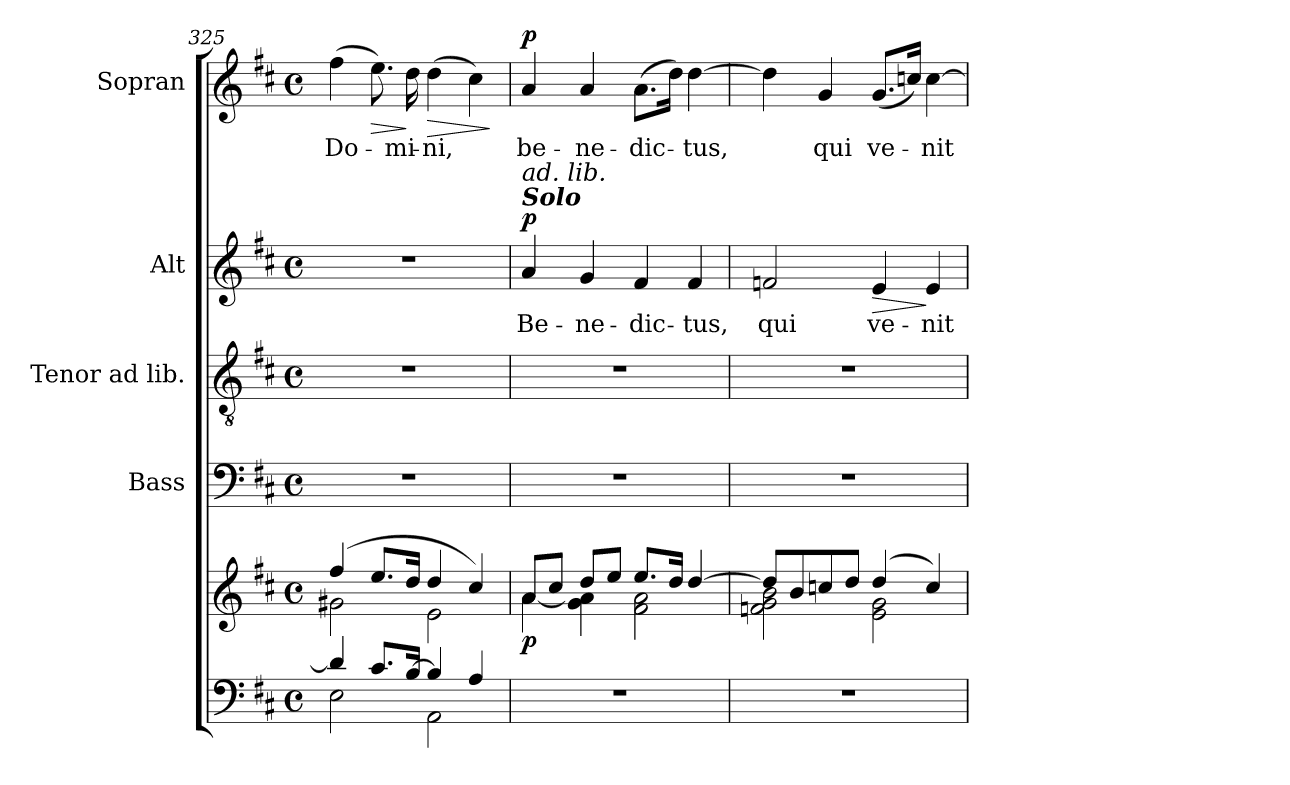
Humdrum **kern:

**kern	**kern	**dynam	**kern	**kern	**kern	**text	**dynam	**kern	**text	**dynam
*part5	*part5	*part5	*part4	*part3	*part2	*part2	*part2	*part1	*part1	*part1
*staff6	*staff5	*staff5/6	*staff4	*staff3	*staff2	*staff2	*staff2	*staff1	*staff1	*staff1
*	*	*	*I"Bass	*I"Tenor ad lib.	*I"Alt	*	*	*I"Sopran	*	*
*	*	*	*I'B.	*I'T.	*I'A.	*	*	*I'S.	*	*
*clefF4	*clefG2	*	*clefF4	*clefGv2	*clefG2	*	*	*clefG2	*	*
*k[f#c#]	*k[f#c#]	*	*k[f#c#]	*k[f#c#]	*k[f#c#]	*	*	*k[f#c#]	*	*
*D:	*D:	*	*D:	*D:	*D:	*	*	*D:	*	*
*M4/4	*M4/4	*	*M4/4	*M4/4	*M4/4	*	*	*M4/4	*	*
*met(c)	*met(c)	*	*met(c)	*met(c)	*met(c)	*	*	*met(c)	*	*
=325	=325	=325	=325	=325	=325	=325	=325	=325	=325	=325
*^	*^	*	*	*	*	*	*	*	*	*
!	!	!	!	!	!	!	!	!	!	!	!LO:LY:b	!
4d/]	2E\	(4ff#/	2g#X\	.	1r	1r	1r	.	.	(>4ff#\	Do-	.
!	!	!	!	!	!	!	!	!	!	!	!	!LO:HP:b
8.c#/L	.	8.ee/L	.	.	.	.	.	.	.	8.ee\)	.	>
!	!	!	!	!	!	!	!	!	!	!	!LO:LY:b	!
[>16B/Jk	.	16dd/Jk	.	.	.	.	.	.	.	16dd\	-mi-	]
!	!	!	!	!	!	!	!	!	!	!	!LO:LY:b	!LO:HP:b
4B/]	2AA\	4dd/	2e\	.	.	.	.	.	.	(>4dd\	-ni,	>
4A/	.	4cc#/)	.	.	.	.	.	.	.	4cc#\)	.	.
*v	*v	*	*	*	*	*	*	*	*	*	*	*
*	*v	*v	*	*	*	*	*	*	*	*	*
.	.	.	.	.	.	.	.	.	.	]
!!LO:PB:g=z
=326	=326	=326	=326	=326	=326	=326	=326	=326	=326	=326
*	*^	*	*	*	*	*	*	*	*	*
!	!	!	!	!	!	!LO:TX:a:Bi:t=Solo	!	!	!	!	!
!	!	!	!	!	!	!LO:TX:a:i:t=ad. lib.	!	!	!	!	!
!	!	!	!LO:DY:b	!	!	!	!LO:LY:b	!LO:DY:a	!	!LO:LY:b	!LO:DY:a
1r	8a/L	[<4a\	p	1r	1r	4a/	Be-	p	4a/	be-	p
.	8cc#/J	.	.	.	.	.	.	.	.	.	.
!	!	!	!	!	!	!	!LO:LY:b	!	!	!LO:LY:b	!
.	8dd/L	4g\ 4a\]	.	.	.	4g/	-ne-	.	4a/	-ne-	.
.	8ee/J	.	.	.	.	.	.	.	.	.	.
!	!	!	!	!	!	!	!LO:LY:b	!	!	!LO:LY:b	!
.	8.ee/L	2f#\ 2a\	.	.	.	4f#/	-dic-	.	(>8.a\L	-dic-	.
.	16dd/Jk	.	.	.	.	.	.	.	16dd\Jk)	.	.
!	!	!	!	!	!	!	!LO:LY:b	!	!	!LO:LY:b	!
.	[>4dd/	.	.	.	.	4f#/	-tus,	.	[4dd\	-tus,	.
=327	=327	=327	=327	=327	=327	=327	=327	=327	=327	=327	=327
!	!	!	!	!	!	!	!LO:LY:b	!	!	!	!
1r	8dd/L]	2fn\ 2g\ 2b\	.	1r	1r	2fn/	qui	.	4dd\]	.	.
.	8b/	.	.	.	.	.	.	.	.	.	.
!	!	!	!	!	!	!	!	!	!	!LO:LY:b	!
.	8ccn/	.	.	.	.	.	.	.	4g/	qui	.
.	8dd/J	.	.	.	.	.	.	.	.	.	.
!	!	!	!	!	!	!	!LO:LY:b	!LO:HP:b	!	!LO:LY:b	!
.	(4dd/	2e\ 2g\	.	.	.	4e/	ve-	>	(<8.g/L	ve-	.
.	.	.	.	.	.	.	.	.	16ccn/Jk)	.	.
!	!	!	!	!	!	!	!LO:LY:b	!	!	!LO:LY:b	!
.	4cc/)	.	.	.	.	4e/	-nit	]	[4cc\	-nit	.
*	*v	*v	*	*	*	*	*	*	*	*	*
=	=	=	=	=	=	=	=	=	=	=
*-	*-	*-	*-	*-	*-	*-	*-	*-	*-	*-
